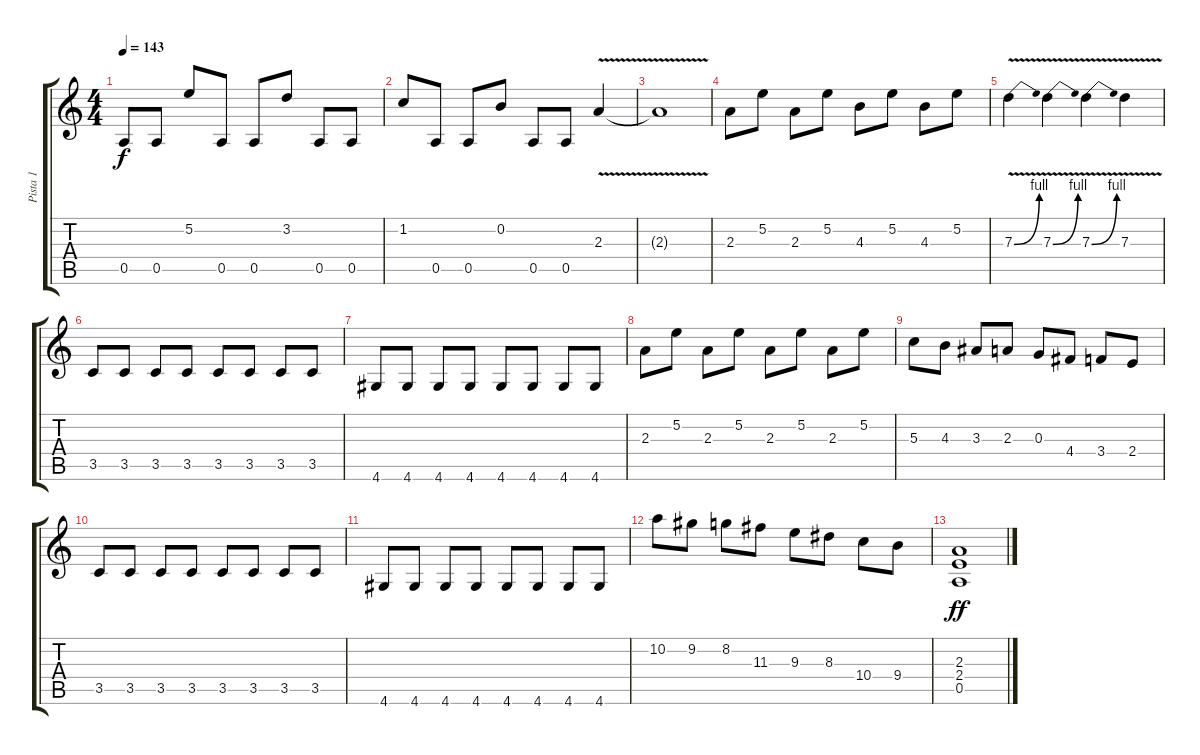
\track ("Pista 1" "Pista 1") {instrument overdrivenguitar}
\staff {score tabs}
\tuning (E4 B3 G3 D3 A2 E2) {hide}
\ts (4 4)
\tempo 143
\clef g2
\ks c
0.5.8{dy f} 0.5.8 5.2.8 0.5.8 0.5.8 3.2.8 0.5.8 0.5.8 |
1.2.8 0.5.8 0.5.8 0.2.8 0.5.8 0.5.8 2.3{v}.4 |
2.3{t}.1 |
2.3.8 5.2.8 2.3.8 5.2.8 4.3.8 5.2.8 4.3.8 5.2.8 |
7.3{be (bend 0 0 60 4) v}.4 7.3{be (bend 0 0 60 4) v}.4 7.3{be (bend 0 0 60 4) v}.4 7.3{v}.4 |
3.5.8 3.5.8 3.5.8 3.5.8 3.5.8 3.5.8 3.5.8 3.5.8 |
4.6.8 4.6.8 4.6.8 4.6.8 4.6.8 4.6.8 4.6.8 4.6.8 |
2.3.8 5.2.8 2.3.8 5.2.8 2.3.8 5.2.8 2.3.8 5.2.8 |
5.3.8 4.3.8 3.3.8 2.3.8 0.3.8 4.4.8 3.4.8 2.4.8 |
3.5.8 3.5.8 3.5.8 3.5.8 3.5.8 3.5.8 3.5.8 3.5.8 |
4.6.8 4.6.8 4.6.8 4.6.8 4.6.8 4.6.8 4.6.8 4.6.8 |
10.2.8 9.2.8 8.2.8 11.3.8 9.3.8 8.3.8 10.4.8 9.4.8 |
(2.3 2.4 0.5).1{dy ff}
